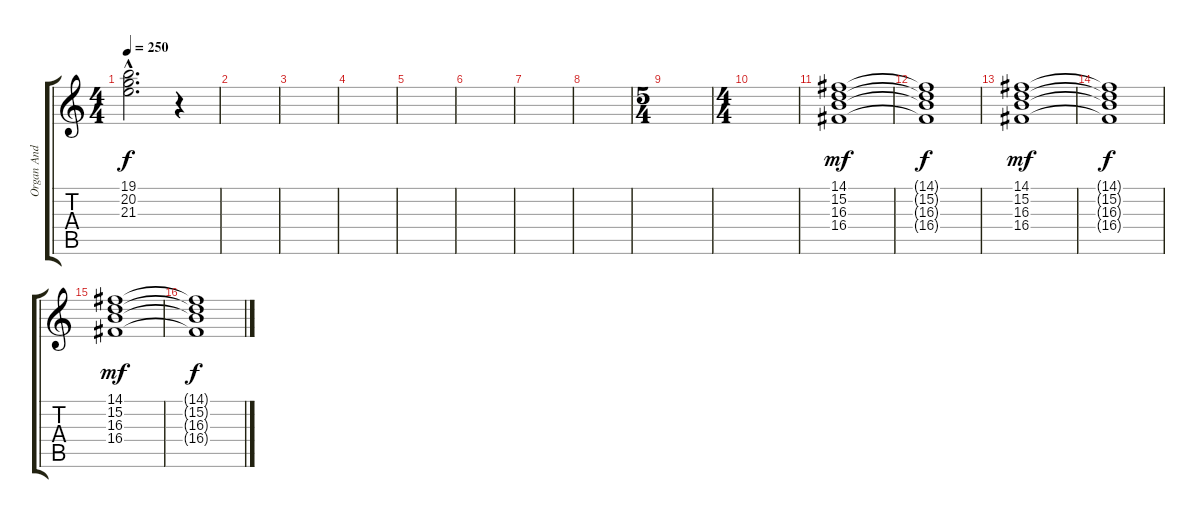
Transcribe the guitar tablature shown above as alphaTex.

\track ("Organ And String" "Organ And ") {instrument churchorgan}
\staff {score tabs}
\tuning (E4 B3 G3 D3 A2 E2) {hide}
\ts (4 4)
\tempo 250
\clef g2
\ks c
(19.1{hac t} 20.2{hac t} 21.3{hac t}).2{d dy f} r.4 |
|
|
|
|
|
|
|
\ts (5 4)
|
\ts (4 4)
|
(14.1 15.2 16.3 16.4).1{dy mf volume 6 instrument synthstrings1} |
(14.1{t} 15.2{t} 16.3{t} 16.4{t}).1{dy f} |
(14.1 15.2 16.3 16.4).1{dy mf volume 6 instrument synthstrings1} |
(14.1{t} 15.2{t} 16.3{t} 16.4{t}).1{dy f} |
(14.1 15.2 16.3 16.4).1{dy mf volume 6 instrument synthstrings1} |
(14.1{t} 15.2{t} 16.3{t} 16.4{t}).1{dy f}
